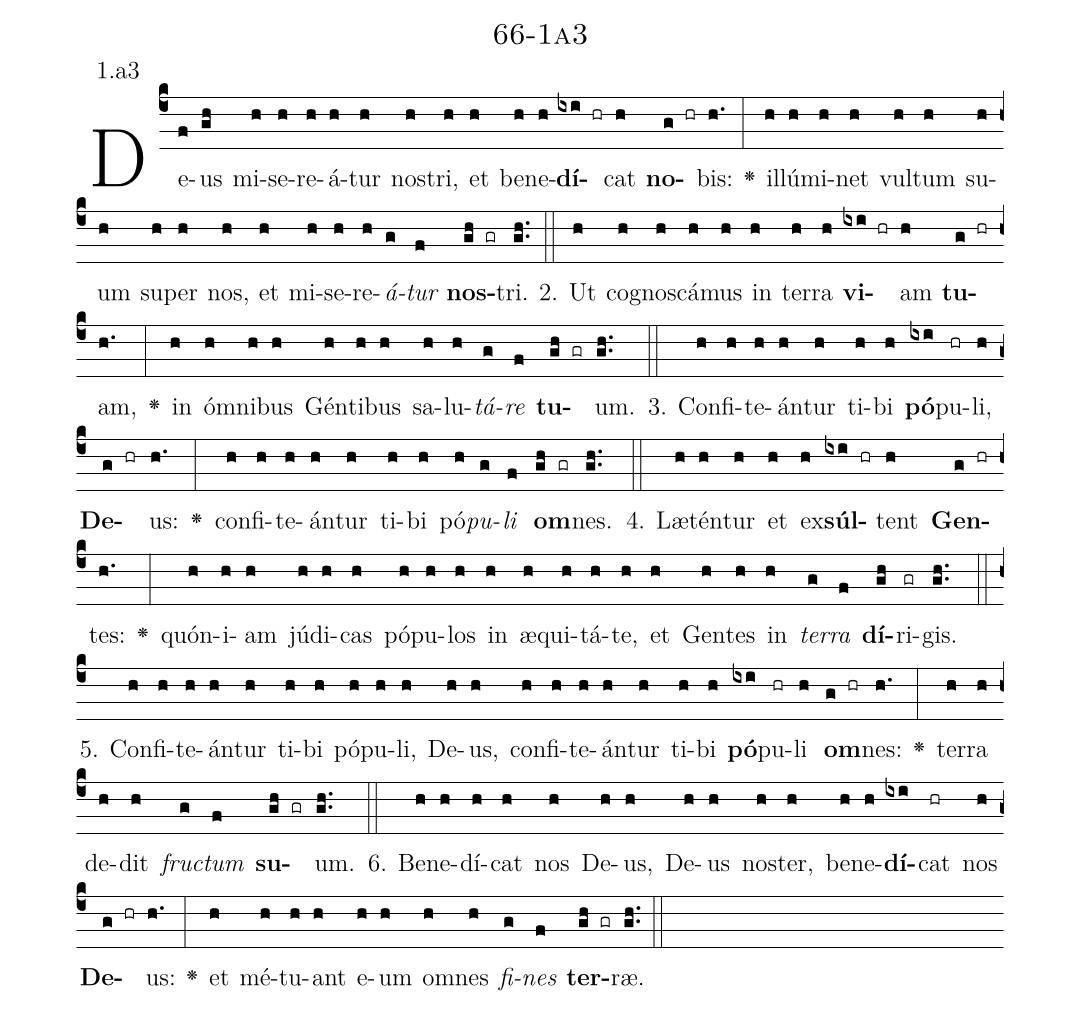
name: 66-1a3;
annotation: 1.a3;
%%
(c4)De(f)us(gh) mi(h)se(h)re(h)á(h)tur(h) nos(h)tri,(h) et(h) be(h)ne(h)<b>dí</b>(ixi hr)cat(h) <b>no</b>(g hr)bis:(h.) <v>\greheightstar</v>(:) il(h)lú(h)mi(h)net(h) vul(h)tum(h) su(h)um(h) su(h)per(h) nos,(h) et(h) mi(h)se(h)re(h)<i>á</i>(g)<i>tur</i>(f) <b>nos</b>(gh gr)tri.(gh..) (::)
2. Ut(h) co(h)gnos(h)cá(h)mus(h) in(h) ter(h)ra(h) <b>vi</b>(ixi hr)am(h) <b>tu</b>(g hr)am,(h.) <v>\greheightstar</v>(:) in(h) óm(h)ni(h)bus(h) Gén(h)ti(h)bus(h) sa(h)lu(h)<i>tá</i>(g)<i>re</i>(f) <b>tu</b>(gh gr)um.(gh..) (::)
3. Con(h)fi(h)te(h)án(h)tur(h) ti(h)bi(h) <b>pó</b>(ixi)pu(hr)li,(h) <b>De</b>(g hr)us:(h.) <v>\greheightstar</v>(:) con(h)fi(h)te(h)án(h)tur(h) ti(h)bi(h) pó(h)<i>pu</i>(g)<i>li</i>(f) <b>om</b>(gh gr)nes.(gh..) (::)
4. Læ(h)tén(h)tur(h) et(h) ex(h)<b>súl</b>(ixi hr)tent(h) <b>Gen</b>(g hr)tes:(h.) <v>\greheightstar</v>(:) quón(h)i(h)am(h) jú(h)di(h)cas(h) pó(h)pu(h)los(h) in(h) æ(h)qui(h)tá(h)te,(h) et(h) Gen(h)tes(h) in(h) <i>ter</i>(g)<i>ra</i>(f) <b>dí</b>(gh)ri(gr)gis.(gh..) (::)
5. Con(h)fi(h)te(h)án(h)tur(h) ti(h)bi(h) pó(h)pu(h)li,(h) De(h)us,(h) con(h)fi(h)te(h)án(h)tur(h) ti(h)bi(h) <b>pó</b>(ixi)pu(hr)li(h) <b>om</b>(g hr)nes:(h.) <v>\greheightstar</v>(:) ter(h)ra(h) de(h)dit(h) <i>fruc</i>(g)<i>tum</i>(f) <b>su</b>(gh gr)um.(gh..) (::)
6. Be(h)ne(h)dí(h)cat(h) nos(h) De(h)us,(h) De(h)us(h) nos(h)ter,(h) be(h)ne(h)<b>dí</b>(ixi)cat(hr) nos(h) <b>De</b>(g hr)us:(h.) <v>\greheightstar</v>(:) et(h) mé(h)tu(h)ant(h) e(h)um(h) om(h)nes(h) <i>fi</i>(g)<i>nes</i>(f) <b>ter</b>(gh gr)ræ.(gh..) (::)
